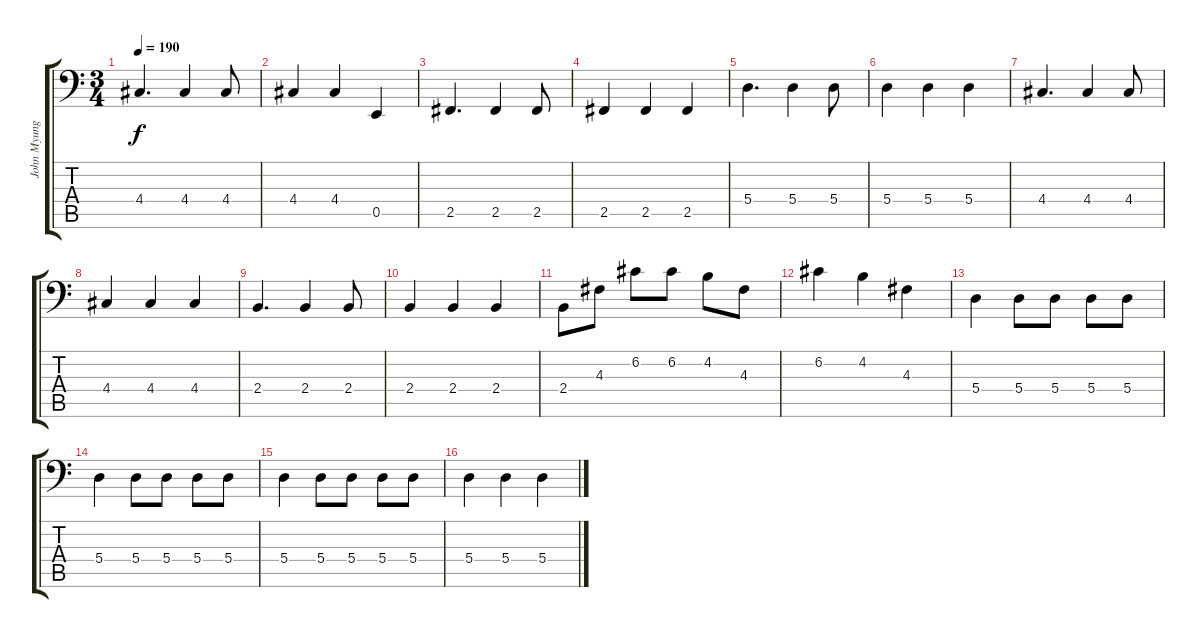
\track ("John Myung - Bass" "John Myung") {instrument electricbassfinger}
\staff {score tabs}
\tuning (C3 G2 D2 A1 E1 B0) {hide}
\ts (3 4)
\tempo 190
\clef f4
\ks c
4.4.4{d dy f} 4.4.4 4.4.8 |
4.4.4 4.4.4 0.5.4 |
2.5.4{d} 2.5.4 2.5.8 |
2.5.4 2.5.4 2.5.4 |
5.4.4{d} 5.4.4 5.4.8 |
5.4.4 5.4.4 5.4.4 |
4.4.4{d} 4.4.4 4.4.8 |
4.4.4 4.4.4 4.4.4 |
2.4.4{d} 2.4.4 2.4.8 |
2.4.4 2.4.4 2.4.4 |
2.4.8 4.3.8 6.2.8 6.2.8 4.2.8 4.3.8 |
6.2.4 4.2.4 4.3.4 |
5.4.4 5.4.8 5.4.8 5.4.8 5.4.8 |
5.4.4 5.4.8 5.4.8 5.4.8 5.4.8 |
5.4.4 5.4.8 5.4.8 5.4.8 5.4.8 |
5.4.4 5.4.4 5.4.4
